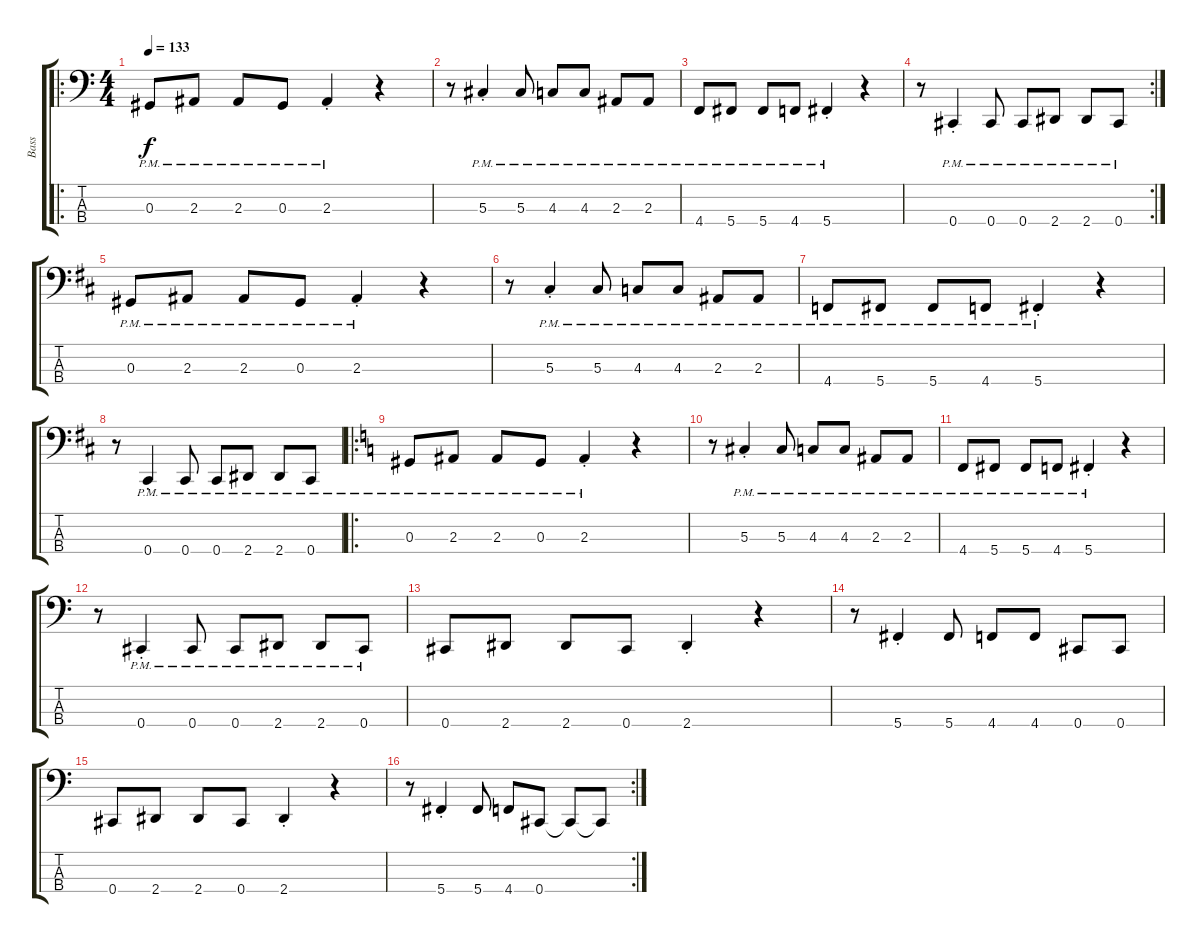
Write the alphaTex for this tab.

\track ("Bass" "Bass") {instrument electricbasspick}
\staff {score tabs}
\tuning (Gb2 Db2 Ab1 Db1) {hide}
\ro
\ts (4 4)
\tempo 133
\clef f4
\ks c
0.3{pm}.8{dy f} 2.3{pm}.8 2.3{pm}.8 0.3{pm}.8 2.3{pm st}.4 r.4 |
r.8 5.3{pm st}.4 5.3{pm}.8 4.3{pm}.8 4.3{pm}.8 2.3{pm}.8 2.3{pm}.8 |
4.4{pm}.8 5.4{pm}.8 5.4{pm}.8 4.4{pm}.8 5.4{pm st}.4 r.4 |
\rc 2
r.8 0.4{pm st}.4 0.4{pm}.8 0.4{pm}.8 2.4{pm}.8 2.4{pm}.8 0.4{pm}.8 |
\ks d
0.3{pm}.8 2.3{pm}.8 2.3{pm}.8 0.3{pm}.8 2.3{pm st}.4 r.4 |
r.8 5.3{pm st}.4 5.3{pm}.8 4.3{pm}.8 4.3{pm}.8 2.3{pm}.8 2.3{pm}.8 |
4.4{pm}.8 5.4{pm}.8 5.4{pm}.8 4.4{pm}.8 5.4{pm st}.4 r.4 |
r.8 0.4{pm st}.4 0.4{pm}.8 0.4{pm}.8 2.4{pm}.8 2.4{pm}.8 0.4{pm}.8 |
\ro
\ks c
0.3{pm}.8 2.3{pm}.8 2.3{pm}.8 0.3{pm}.8 2.3{pm st}.4 r.4 |
r.8 5.3{pm st}.4 5.3{pm}.8 4.3{pm}.8 4.3{pm}.8 2.3{pm}.8 2.3{pm}.8 |
4.4{pm}.8 5.4{pm}.8 5.4{pm}.8 4.4{pm}.8 5.4{pm st}.4 r.4 |
r.8 0.4{pm st}.4 0.4{pm}.8 0.4{pm}.8 2.4{pm}.8 2.4{pm}.8 0.4{pm}.8 |
0.4.8 2.4.8 2.4.8 0.4.8 2.4{st}.4 r.4 |
r.8 5.4{st}.4 5.4.8 4.4.8 4.4.8 0.4.8 0.4.8 |
0.4.8 2.4.8 2.4.8 0.4.8 2.4{st}.4 r.4 |
\rc 2
r.8 5.4{st}.4 5.4.8 4.4.8 0.4.8 0.4{t}.8 0.4{t}.8
